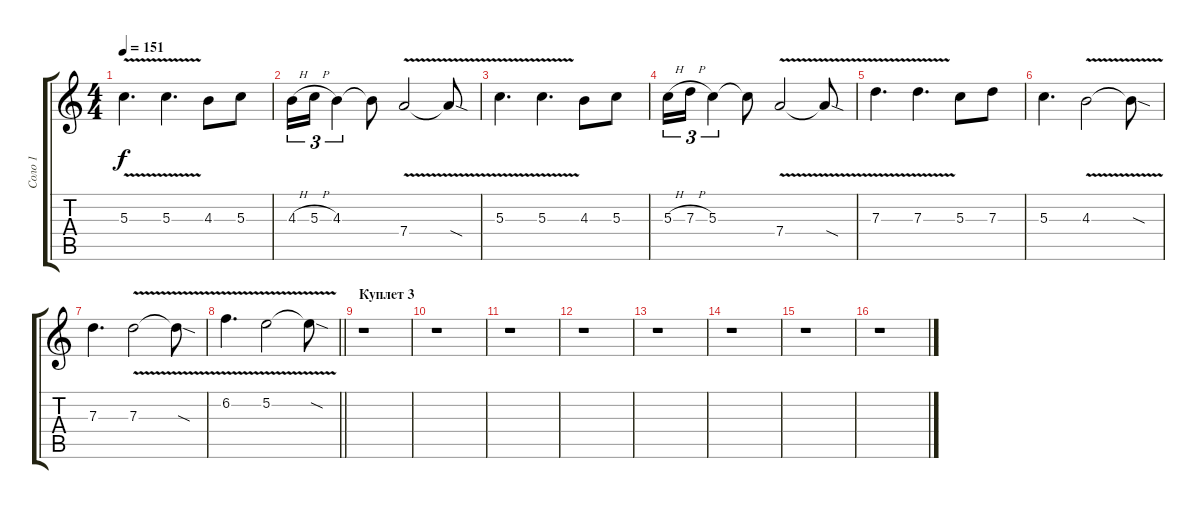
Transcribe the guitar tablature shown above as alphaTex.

\track ("Соло 1" "Соло 1") {instrument overdrivenguitar}
\staff {score tabs}
\tuning (E4 B3 G3 D3 A2 E2) {hide}
\ts (4 4)
\tempo 151
\clef g2
\ks c
5.3{v}.4{d dy f} 5.3{v}.4{d} 4.3.8 5.3.8 |
4.3{h}.16{tu (3 2)} 5.3{h}.16{tu (3 2)} 4.3.4{tu (3 2)} 4.3{t}.8 7.4{v}.2 7.4{sod t}.8 |
5.3{v}.4{d} 5.3{v}.4{d} 4.3.8 5.3.8 |
5.3{h}.16{tu (3 2)} 7.3{h}.16{tu (3 2)} 5.3.4{tu (3 2)} 5.3{t}.8 7.4{v}.2 7.4{sod t}.8 |
7.3{v}.4{d} 7.3{v}.4{d} 5.3.8 7.3.8 |
5.3.4{d} 4.3{v}.2 4.3{sod t}.8 |
7.3.4{d} 7.3{v}.2 7.3{sod t}.8 |
\barLineRight lightlight
6.2{v}.4{d} 5.2{v}.2 5.2{sod t}.8 |
\section ("" "Куплет 3")
r.1 |
r.1 |
r.1 |
r.1 |
r.1 |
r.1 |
r.1 |
r.1
